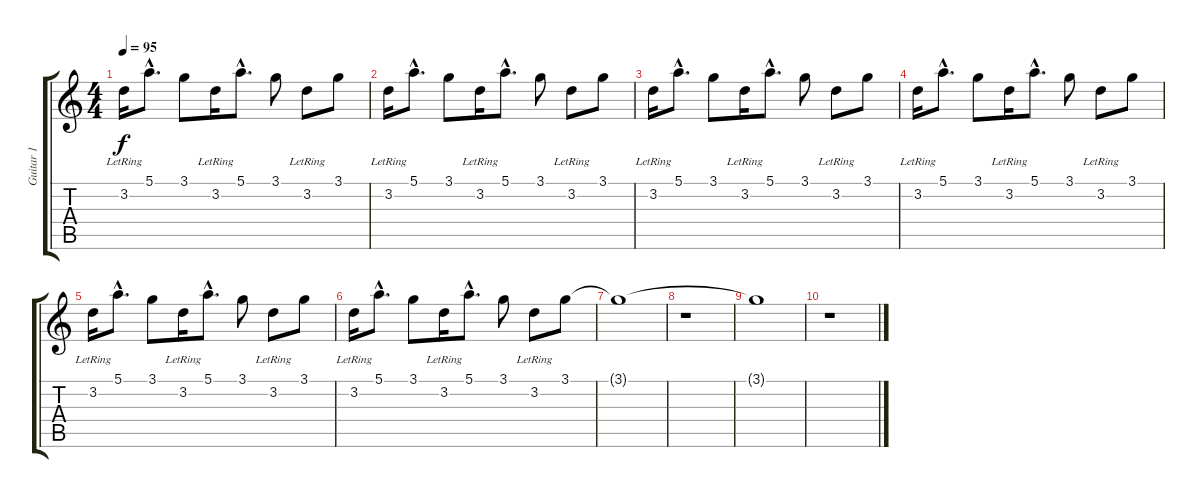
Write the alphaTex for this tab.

\track ("Guitar 1" "Guitar 1") {instrument electricguitarjazz}
\staff {score tabs}
\tuning (E4 B3 G3 D3 A2 E2) {hide}
\ts (4 4)
\tempo 95
\clef g2
\ks c
3.2{lr}.16{dy f} 5.1{hac}.8{d} 3.1.8 3.2{lr}.16 5.1{hac}.8{d} 3.1.8 3.2{lr}.8 3.1.8 |
3.2{lr}.16 5.1{hac}.8{d} 3.1.8 3.2{lr}.16 5.1{hac}.8{d} 3.1.8 3.2{lr}.8 3.1.8 |
3.2{lr}.16 5.1{hac}.8{d} 3.1.8 3.2{lr}.16 5.1{hac}.8{d} 3.1.8 3.2{lr}.8 3.1.8 |
3.2{lr}.16 5.1{hac}.8{d} 3.1.8 3.2{lr}.16 5.1{hac}.8{d} 3.1.8 3.2{lr}.8 3.1.8 |
3.2{lr}.16 5.1{hac}.8{d} 3.1.8 3.2{lr}.16 5.1{hac}.8{d} 3.1.8 3.2{lr}.8 3.1.8 |
3.2{lr}.16 5.1{hac}.8{d} 3.1.8 3.2{lr}.16 5.1{hac}.8{d} 3.1.8 3.2{lr}.8 3.1.8 |
3.1{t}.1 |
r.1 |
3.1{t}.1 |
r.1
